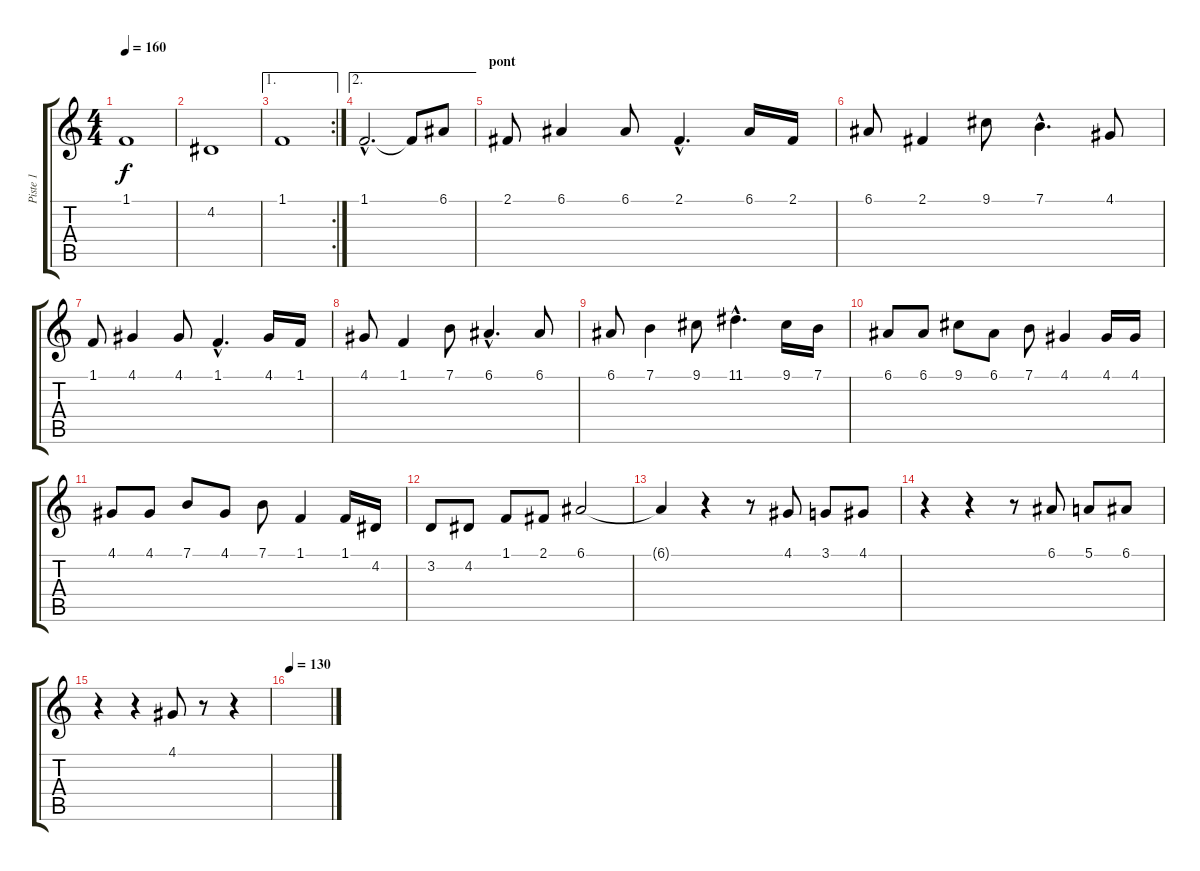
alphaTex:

\track ("Piste 1" "Piste 1") {instrument trumpet}
\staff {score tabs}
\tuning (E4 B3 G3 D3 A2 E2) {hide}
\ts (4 4)
\tempo 160
\clef g2
\ks c
1.1.1{dy f} |
4.2.1 |
\ae 1
\rc 2
1.1.1 |
\ae 2
1.1{hac}.2{d} 1.1{t}.8 6.1.8 |
\section ("" "pont")
2.1.8 6.1.4 6.1.8 2.1{hac}.4{d} 6.1.16 2.1.16 |
6.1.8 2.1.4 9.1.8 7.1{hac}.4{d} 4.1.8 |
1.1.8 4.1.4 4.1.8 1.1{hac}.4{d} 4.1.16 1.1.16 |
4.1.8 1.1.4 7.1.8 6.1{hac}.4{d} 6.1.8 |
6.1.8 7.1.4 9.1.8 11.1{hac}.4{d} 9.1.16 7.1.16 |
6.1.8 6.1.8 9.1.8 6.1.8 7.1.8 4.1.4 4.1.16 4.1.16 |
4.1.8 4.1.8 7.1.8 4.1.8 7.1.8 1.1.4 1.1.16 4.2.16 |
3.2.8 4.2.8 1.1.8 2.1.8 6.1.2 |
6.1{t}.4 r.4 r.8 4.1.8 3.1.8 4.1.8 |
r.4 r.4 r.8 6.1.8 5.1.8 6.1.8 |
r.4 r.4 4.1.8 r.8 r.4 |
\tempo 130
